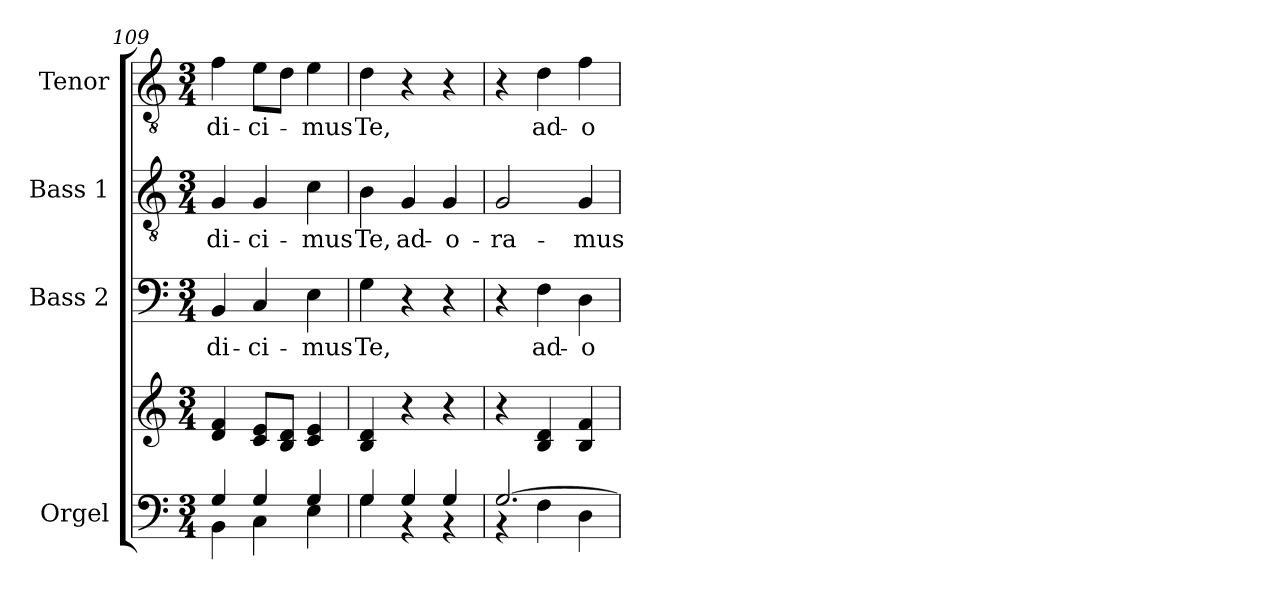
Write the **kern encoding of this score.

**kern	**kern	**kern	**text	**kern	**text	**kern	**text
*part4	*part4	*part3	*part3	*part2	*part2	*part1	*part1
*staff5	*staff4	*staff3	*staff3	*staff2	*staff2	*staff1	*staff1
*I"Orgel	*	*I"Bass 2	*	*I"Bass 1	*	*I"Tenor	*
*I'Org.	*	*I'B. 2	*	*I'B. 1	*	*I'T.	*
!!LO:PB:g=z
*clefF4	*clefG2	*clefF4	*	*clefGv2	*	*clefGv2	*
*k[]	*k[]	*k[]	*	*k[]	*	*k[]	*
*C:	*C:	*C:	*	*C:	*	*C:	*
*M3/4	*M3/4	*M3/4	*	*M3/4	*	*M3/4	*
=109	=109	=109	=109	=109	=109	=109	=109
*^	*	*	*	*	*	*	*
!	!	!	!	!LO:LY:b	!	!LO:LY:b	!	!LO:LY:b
4G/	4BB\	4d/ 4f/	4BB/	-di-	4G/	-di-	4f\	-di-
!	!	!	!	!LO:LY:b	!	!LO:LY:b	!	!LO:LY:b
4G/	4C\	8c/ 8e/L	4C/	-ci-	4G/	-ci-	8e\L	-ci-
.	.	8B/ 8d/J	.	.	.	.	8d\J	.
!	!	!	!	!LO:LY:b	!	!LO:LY:b	!	!LO:LY:b
4G/	4E\	4c/ 4e/	4E\	-mus	4c\	-mus	4e\	-mus
=110	=110	=110	=110	=110	=110	=110	=110	=110
!	!	!	!	!LO:LY:b	!	!LO:LY:b	!	!LO:LY:b
4G/	4G\	4B/ 4d/	4G\	Te,	4B\	Te,	4d\	Te,
!	!	!	!	!	!	!LO:LY:b	!	!
4G/	4rBB	4r	4r	.	4G/	ad-	4r	.
!	!	!	!	!	!	!LO:LY:b	!	!
4G/	4rBB	4r	4r	.	4G/	-o-	4r	.
=111	=111	=111	=111	=111	=111	=111	=111	=111
!	!	!	!	!	!	!LO:LY:b	!	!
[>2.G/	4rBB	4r	4r	.	2G/	-ra-	4r	.
!	!	!	!	!LO:LY:b	!	!	!	!LO:LY:b
.	4F\	4B/ 4d/	4F\	ad-	.	.	4d\	ad-
!	!	!	!	!LO:LY:b	!	!LO:LY:b	!	!LO:LY:b
.	4D\	4B/ 4f/	4D\	-o-	4G/	-mus	4f\	-o-
*v	*v	*	*	*	*	*	*	*
=	=	=	=	=	=	=	=
*-	*-	*-	*-	*-	*-	*-	*-
